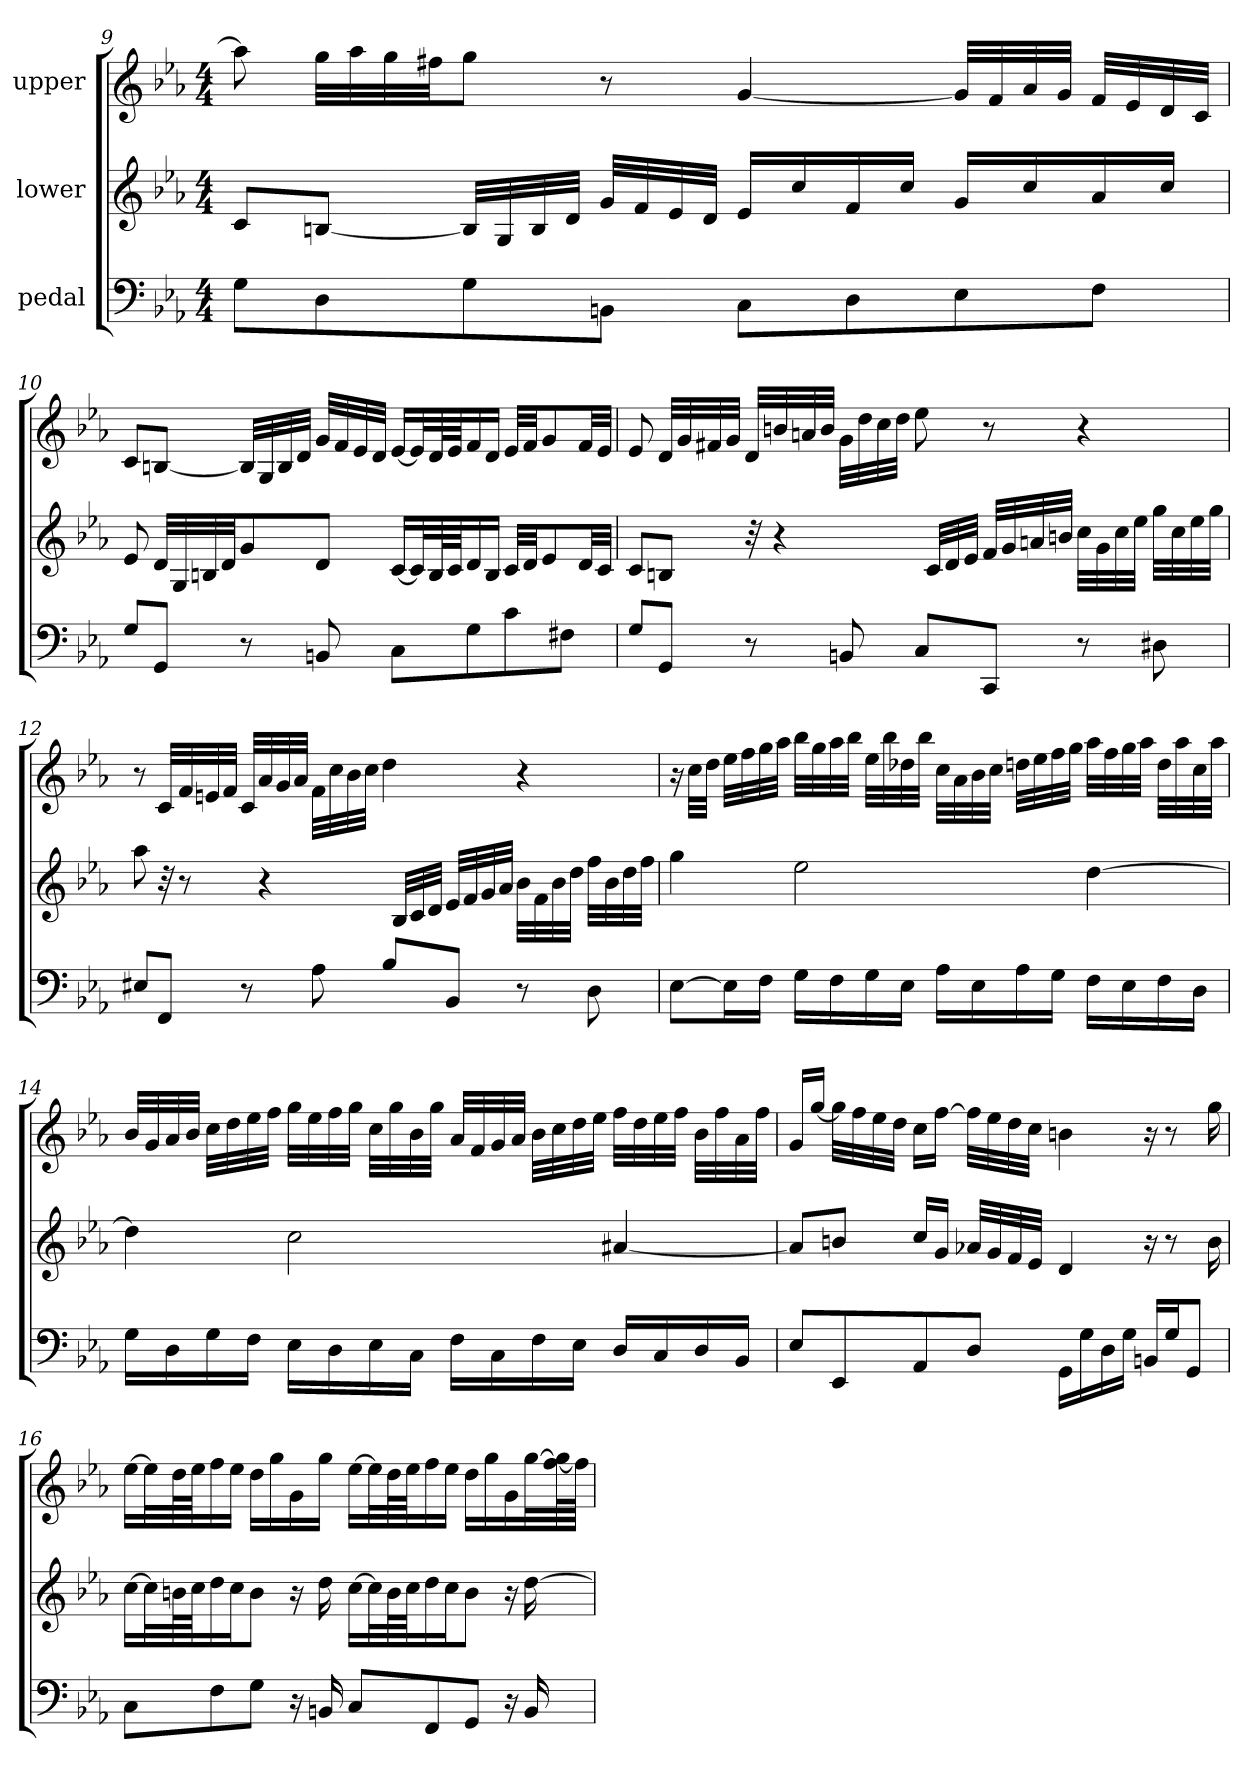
**kern	**kern	**kern
*part3	*part2	*part1
*staff3	*staff2	*staff1
*I"pedal	*I"lower	*I"upper
!!LO:PB:g=z
*clefF4	*clefG2	*clefG2
*k[b-e-a-]	*k[b-e-a-]	*k[b-e-a-]
*E-:	*E-:	*E-:
*M4/4	*M4/4	*M4/4
=9	=9	=9
8G\L	8c/L	8aa-\]
8D\	[8Bn/J	32gg\LLL
.	.	32aa-\
.	.	32gg\
.	.	32ff#X\JJ
8G\	32B/LLL]	8gg\J
.	32G/	.
.	32B/	.
.	32d/JJJ	.
8BBn\J	32g/LLL	8r
.	32f/	.
.	32e-/	.
.	32d/JJJ	.
8C\L	16e-/LL	[4g/
.	16cc/	.
8D\	16f/	.
.	16cc/JJ	.
8E-\	16g/LL	32g/LLL]
.	.	32f/
.	16cc/	32a-/
.	.	32g/JJJ
8F\J	16a-/	32f/LLL
.	.	32e-/
.	16cc/JJ	32d/
.	.	32c/JJJ
!!LO:LB:g=z
=10	=10	=10
8G/L	8e-/	8c/L
8GG/J	32d/LLL	[8Bn/J
.	32G/	.
.	32Bn/	.
.	32d/JJ	.
8r	8g/	32B/LLL]
.	.	32G/
.	.	32B/
.	.	32d/JJJ
8BBn/	8d/J	32g/LLL
.	.	32f/
.	.	32e-/
.	.	32d/JJJ
8C\L	[16c/LL	[16e-/LL
.	32c/L]	32e-/L]
.	64B/L	64d/L
.	64c/JJ	64e-/JJ
8G\	16d/	16f/
.	16B/JJ	16d/JJ
8c\	32c/LLL	32e-/LLL
.	32d/JJ	32f/JJ
.	8e-/	8g/
8F#X\J	.	.
.	32d/LL	32f/LL
.	32c/JJJ	32e-/JJJ
!!LO:LB:g=z
=11	=11	=11
8G/L	8c/L	8e-/
8GG/J	8Bn/J	32d/LLL
.	.	32g/
.	.	32f#X/
.	.	32g/JJJ
8r	32r	32d/LLL
.	4r	32bn/
.	.	32an/
.	.	32b/JJJ
8BBn/	.	32g\LLL
.	.	32dd\
.	.	32cc\
.	.	32dd\JJJ
8C/L	.	8ee-\
.	32c/LLL	.
.	32d/	.
.	32e-/JJJ	.
8CC/J	32f/LLL	8r
.	32g/	.
.	32an/	.
.	32bn/JJJ	.
8r	32cc\LLL	4r
.	32g\	.
.	32cc\	.
.	32ee-\JJJ	.
8D#X\	32gg\LLL	.
.	32cc\	.
.	32ee-\	.
.	32gg\JJJ	.
!!LO:LB:g=z
=12	=12	=12
8E#X/L	8aa-\	8r
8FF/J	32r	32c/LLL
.	8r	32f/
.	.	32en/
.	.	32f/JJJ
8r	.	32c/LLL
.	4r	32a-/
.	.	32g/
.	.	32a-/JJJ
8A-\	.	32f\LLL
.	.	32cc\
.	.	32b-\
.	.	32cc\JJJ
8B-/L	.	4dd\
.	32B-/LLL	.
.	32c/	.
.	32d/JJJ	.
8BB-/J	32e-/LLL	.
.	32f/	.
.	32g/	.
.	32a-/JJJ	.
8r	32b-\LLL	4r
.	32f\	.
.	32b-\	.
.	32dd\JJJ	.
8D\	32ff\LLL	.
.	32b-\	.
.	32dd\	.
.	32ff\JJJ	.
!!LO:PB:g=z
=13	=13	=13
[8E-\L	4gg\	16r
.	.	32cc\LLL
.	.	32dd\JJJ
16E-\L]	.	32ee-\LLL
.	.	32ff\
16F\JJ	.	32gg\
.	.	32aa-\JJJ
16G\LL	2ee-\	32bb-\LLL
.	.	32gg\
16F\	.	32aa-\
.	.	32bb-\JJJ
16G\	.	32ee-\LLL
.	.	32bb-\
16E-\JJ	.	32dd-X\
.	.	32bb-\JJJ
16A-\LL	.	32cc\LLL
.	.	32a-\
16E-\	.	32b-\
.	.	32cc\JJJ
16A-\	.	32ddn\LLL
.	.	32ee-\
16G\JJ	.	32ff\
.	.	32gg\JJJ
16F\LL	[4dd\	32aa-\LLL
.	.	32ff\
16E-\	.	32gg\
.	.	32aa-\JJJ
16F\	.	32dd\LLL
.	.	32aa-\
16D\JJ	.	32cc\
.	.	32aa-\JJJ
!!LO:LB:g=z
=14	=14	=14
16G\LL	4dd\]	32b-/LLL
.	.	32g/
16D\	.	32a-/
.	.	32b-/JJJ
16G\	.	32cc\LLL
.	.	32dd\
16F\JJ	.	32ee-\
.	.	32ff\JJJ
16E-\LL	2cc\	32gg\LLL
.	.	32ee-\
16D\	.	32ff\
.	.	32gg\JJJ
16E-\	.	32cc\LLL
.	.	32gg\
16C\JJ	.	32b-\
.	.	32gg\JJJ
16F\LL	.	32a-/LLL
.	.	32f/
16C\	.	32g/
.	.	32a-/JJJ
16F\	.	32b-\LLL
.	.	32cc\
16E-\JJ	.	32dd\
.	.	32ee-\JJJ
16D/LL	[4a#X/	32ff\LLL
.	.	32dd\
16C/	.	32ee-\
.	.	32ff\JJJ
16D/	.	32b-\LLL
.	.	32ff\
16BB-/JJ	.	32a-\
.	.	32ff\JJJ
!!LO:LB:g=z
=15	=15	=15
8E-/L	8a#/L]	16g/LL
.	.	[16gg/JJ
8EE-/	8bn/J	32gg\LLL]
.	.	32ff\
.	.	32ee-\
.	.	32dd\JJJ
8AA-/	16cc/LL	16cc\LL
.	16g/JJ	[16ff\JJ
8D/J	32a-X/LLL	32ff\LLL]
.	32g/	32ee-\
.	32f/	32dd\
.	32e-/JJJ	32cc\JJJ
16GG\LL	4d/	4bn\
16G\	.	.
16D\	.	.
16G\JJ	.	.
16BBn/LL	16r	16r
16G/J	8r	8r
8GG/J	.	.
.	16b\	16gg\
=16	=16	=16
8C\L	[16cc\LL	[16ee-\LL
.	32cc\L]	32ee-\L]
.	64bn\L	64dd\L
.	64cc\JJ	64ee-\JJ
8F\	16dd\	16ff\
.	16cc\J	16ee-\JJ
8G\J	8b\J	16dd\LL
.	.	16gg\
16r	16r	16g\
16BBn/	16dd\	16gg\JJ
8C/L	[16cc\LL	[16ee-\LL
.	32cc\L]	32ee-\L]
.	64b\L	64dd\L
.	64cc\JJ	64ee-\JJ
8FF/	16dd\	16ff\
.	16cc\J	16ee-\JJ
8GG/J	8b\J	16dd\LL
.	.	16gg\
16r	16r	16g\
16BB/	[16dd\	[32gg\L
.	.	[64ff\ 64gg]\L
.	.	64ff\JJJJ]
=	=	=
*-	*-	*-
